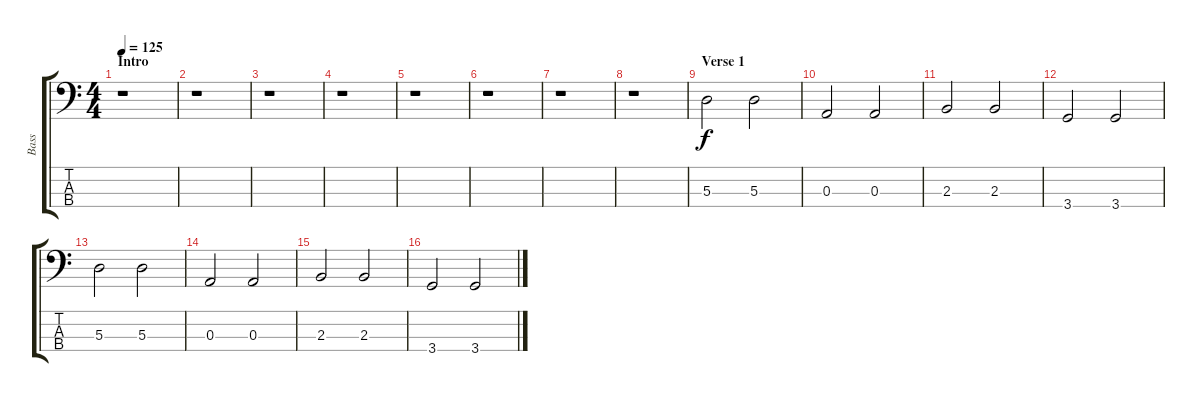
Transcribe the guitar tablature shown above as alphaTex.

\track ("Bass" "Bass") {instrument electricbassfinger}
\staff {score tabs}
\tuning (G2 D2 A1 E1) {hide}
\ts (4 4)
\section ("" "Intro")
\tempo 125
\clef f4
\ks c
r.1{dy f instrument electricbassfinger} |
r.1 |
r.1 |
r.1 |
r.1 |
r.1 |
r.1 |
r.1 |
\section ("" "Verse 1")
5.3.2 5.3.2 |
0.3.2 0.3.2 |
2.3.2 2.3.2 |
3.4.2 3.4.2 |
5.3.2 5.3.2 |
0.3.2 0.3.2 |
2.3.2 2.3.2 |
3.4.2 3.4.2
